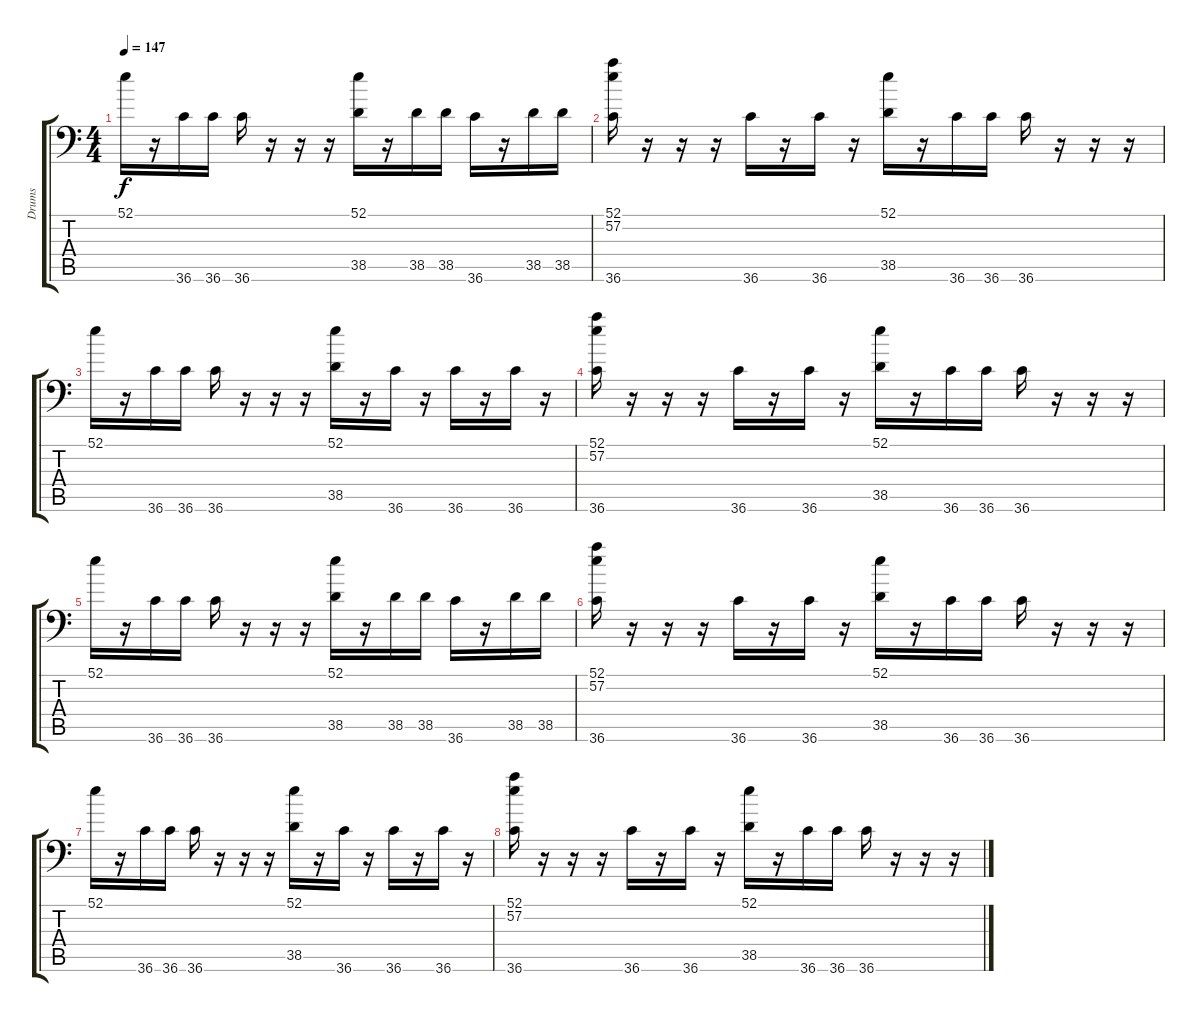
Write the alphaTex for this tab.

\track ("Drums" "Drums") {instrument acousticgrandpiano}
\staff {score tabs}
\tuning (C-1 C-1 C-1 C-1 C-1 C-1) {hide}
\ts (4 4)
\tempo 147
\clef f4
\ks c
52.1.16{dy f} r.16 36.6.16 36.6.16 36.6.16 r.16 r.16 r.16 (52.1 38.5).16 r.16 38.5.16 38.5.16 36.6.16 r.16 38.5.16 38.5.16 |
(52.1 57.2 36.6).16 r.16 r.16 r.16 36.6.16 r.16 36.6.16 r.16 (52.1 38.5).16 r.16 36.6.16 36.6.16 36.6.16 r.16 r.16 r.16 |
52.1.16 r.16 36.6.16 36.6.16 36.6.16 r.16 r.16 r.16 (52.1 38.5).16 r.16 36.6.16 r.16 36.6.16 r.16 36.6.16 r.16 |
(52.1 57.2 36.6).16 r.16 r.16 r.16 36.6.16 r.16 36.6.16 r.16 (52.1 38.5).16 r.16 36.6.16 36.6.16 36.6.16 r.16 r.16 r.16 |
52.1.16 r.16 36.6.16 36.6.16 36.6.16 r.16 r.16 r.16 (52.1 38.5).16 r.16 38.5.16 38.5.16 36.6.16 r.16 38.5.16 38.5.16 |
(52.1 57.2 36.6).16 r.16 r.16 r.16 36.6.16 r.16 36.6.16 r.16 (52.1 38.5).16 r.16 36.6.16 36.6.16 36.6.16 r.16 r.16 r.16 |
52.1.16 r.16 36.6.16 36.6.16 36.6.16 r.16 r.16 r.16 (52.1 38.5).16 r.16 36.6.16 r.16 36.6.16 r.16 36.6.16 r.16 |
(52.1 57.2 36.6).16 r.16 r.16 r.16 36.6.16 r.16 36.6.16 r.16 (52.1 38.5).16 r.16 36.6.16 36.6.16 36.6.16 r.16 r.16 r.16
